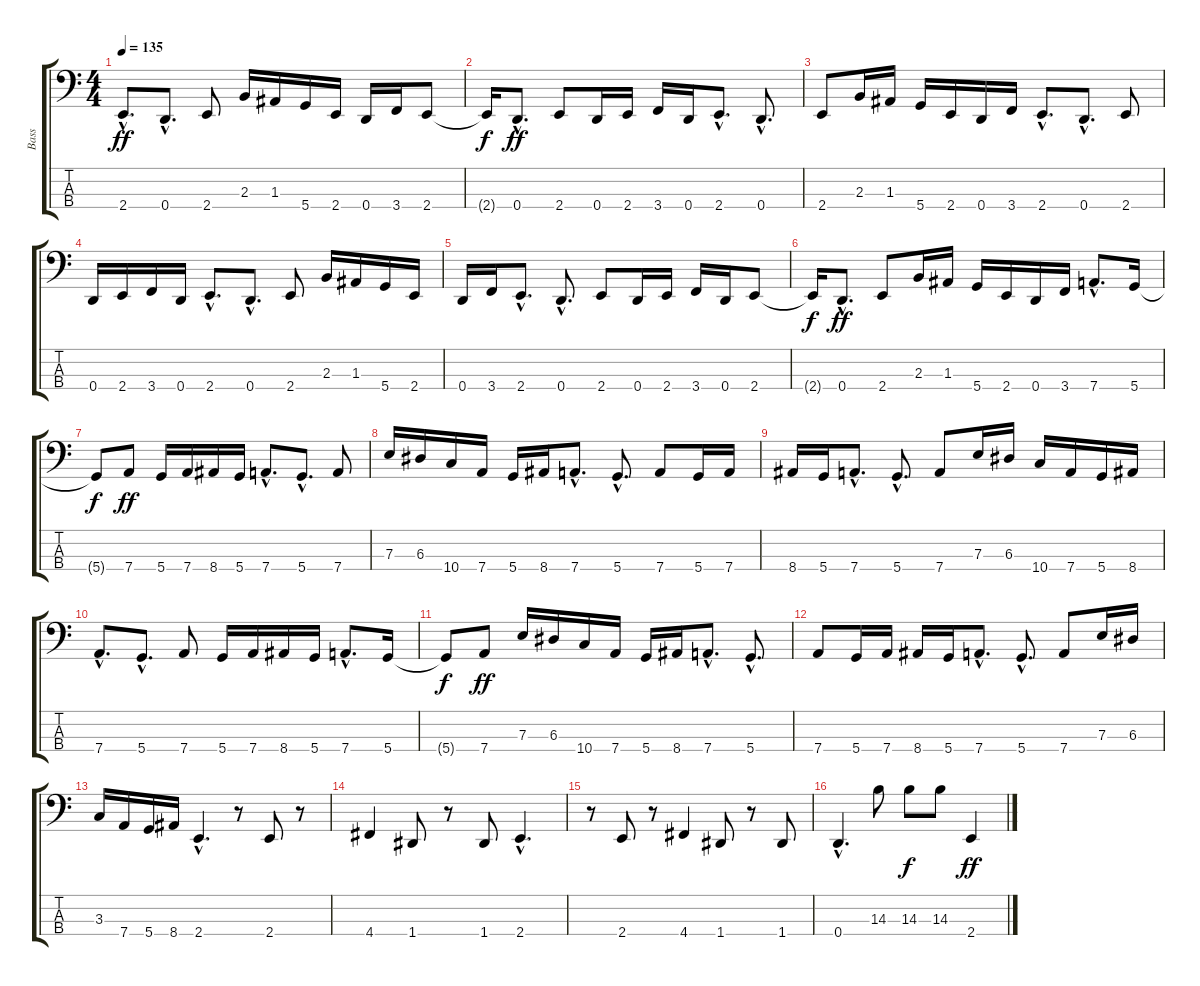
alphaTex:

\track ("Bass" "Bass") {instrument electricbasspick}
\staff {score tabs}
\tuning (G2 D2 A1 D1) {hide}
\ts (4 4)
\tempo 135
\clef f4
\ks c
2.4{hac}.8{d dy ff} 0.4{hac}.8{d} 2.4.8 2.3.16 1.3.16 5.4.16 2.4.16 0.4.16 3.4.16 2.4.8 |
2.4{t}.16{dy f} 0.4{hac}.8{d dy ff} 2.4.8 0.4.16 2.4.16 3.4.16 0.4.16 2.4{hac}.8{d} 0.4{hac}.8{d} |
2.4.8 2.3.16 1.3.16 5.4.16 2.4.16 0.4.16 3.4.16 2.4{hac}.8{d} 0.4{hac}.8{d} 2.4.8 |
0.4.16 2.4.16 3.4.16 0.4.16 2.4{hac}.8{d} 0.4{hac}.8{d} 2.4.8 2.3.16 1.3.16 5.4.16 2.4.16 |
0.4.16 3.4.16 2.4{hac}.8{d} 0.4{hac}.8{d} 2.4.8 0.4.16 2.4.16 3.4.16 0.4.16 2.4.8 |
2.4{t}.16{dy f} 0.4{hac}.8{d dy ff} 2.4.8 2.3.16 1.3.16 5.4.16 2.4.16 0.4.16 3.4.16 7.4{hac}.8{d} 5.4.16 |
5.4{t}.8{dy f} 7.4.8{dy ff} 5.4.16 7.4.16 8.4.16 5.4.16 7.4{hac}.8{d} 5.4{hac}.8{d} 7.4.8 |
7.3.16 6.3.16 10.4.16 7.4.16 5.4.16 8.4.16 7.4{hac}.8{d} 5.4{hac}.8{d} 7.4.8 5.4.16 7.4.16 |
8.4.16 5.4.16 7.4{hac}.8{d} 5.4{hac}.8{d} 7.4.8 7.3.16 6.3.16 10.4.16 7.4.16 5.4.16 8.4.16 |
7.4{hac}.8{d} 5.4{hac}.8{d} 7.4.8 5.4.16 7.4.16 8.4.16 5.4.16 7.4{hac}.8{d} 5.4.16 |
5.4{t}.8{dy f} 7.4.8{dy ff} 7.3.16 6.3.16 10.4.16 7.4.16 5.4.16 8.4.16 7.4{hac}.8{d} 5.4{hac}.8{d} |
7.4.8 5.4.16 7.4.16 8.4.16 5.4.16 7.4{hac}.8{d} 5.4{hac}.8{d} 7.4.8 7.3.16 6.3.16 |
3.3.16 7.4.16 5.4.16 8.4.16 2.4{hac}.4{d} r.8 2.4.8 r.8 |
4.4.4 1.4.8 r.8 1.4.8 2.4{hac}.4{d} |
r.8 2.4.8 r.8 4.4.4 1.4.8 r.8 1.4.8 |
0.4{hac}.4{d} 14.3.8 14.3.8{dy f} 14.3.8 2.4.4{dy ff}
